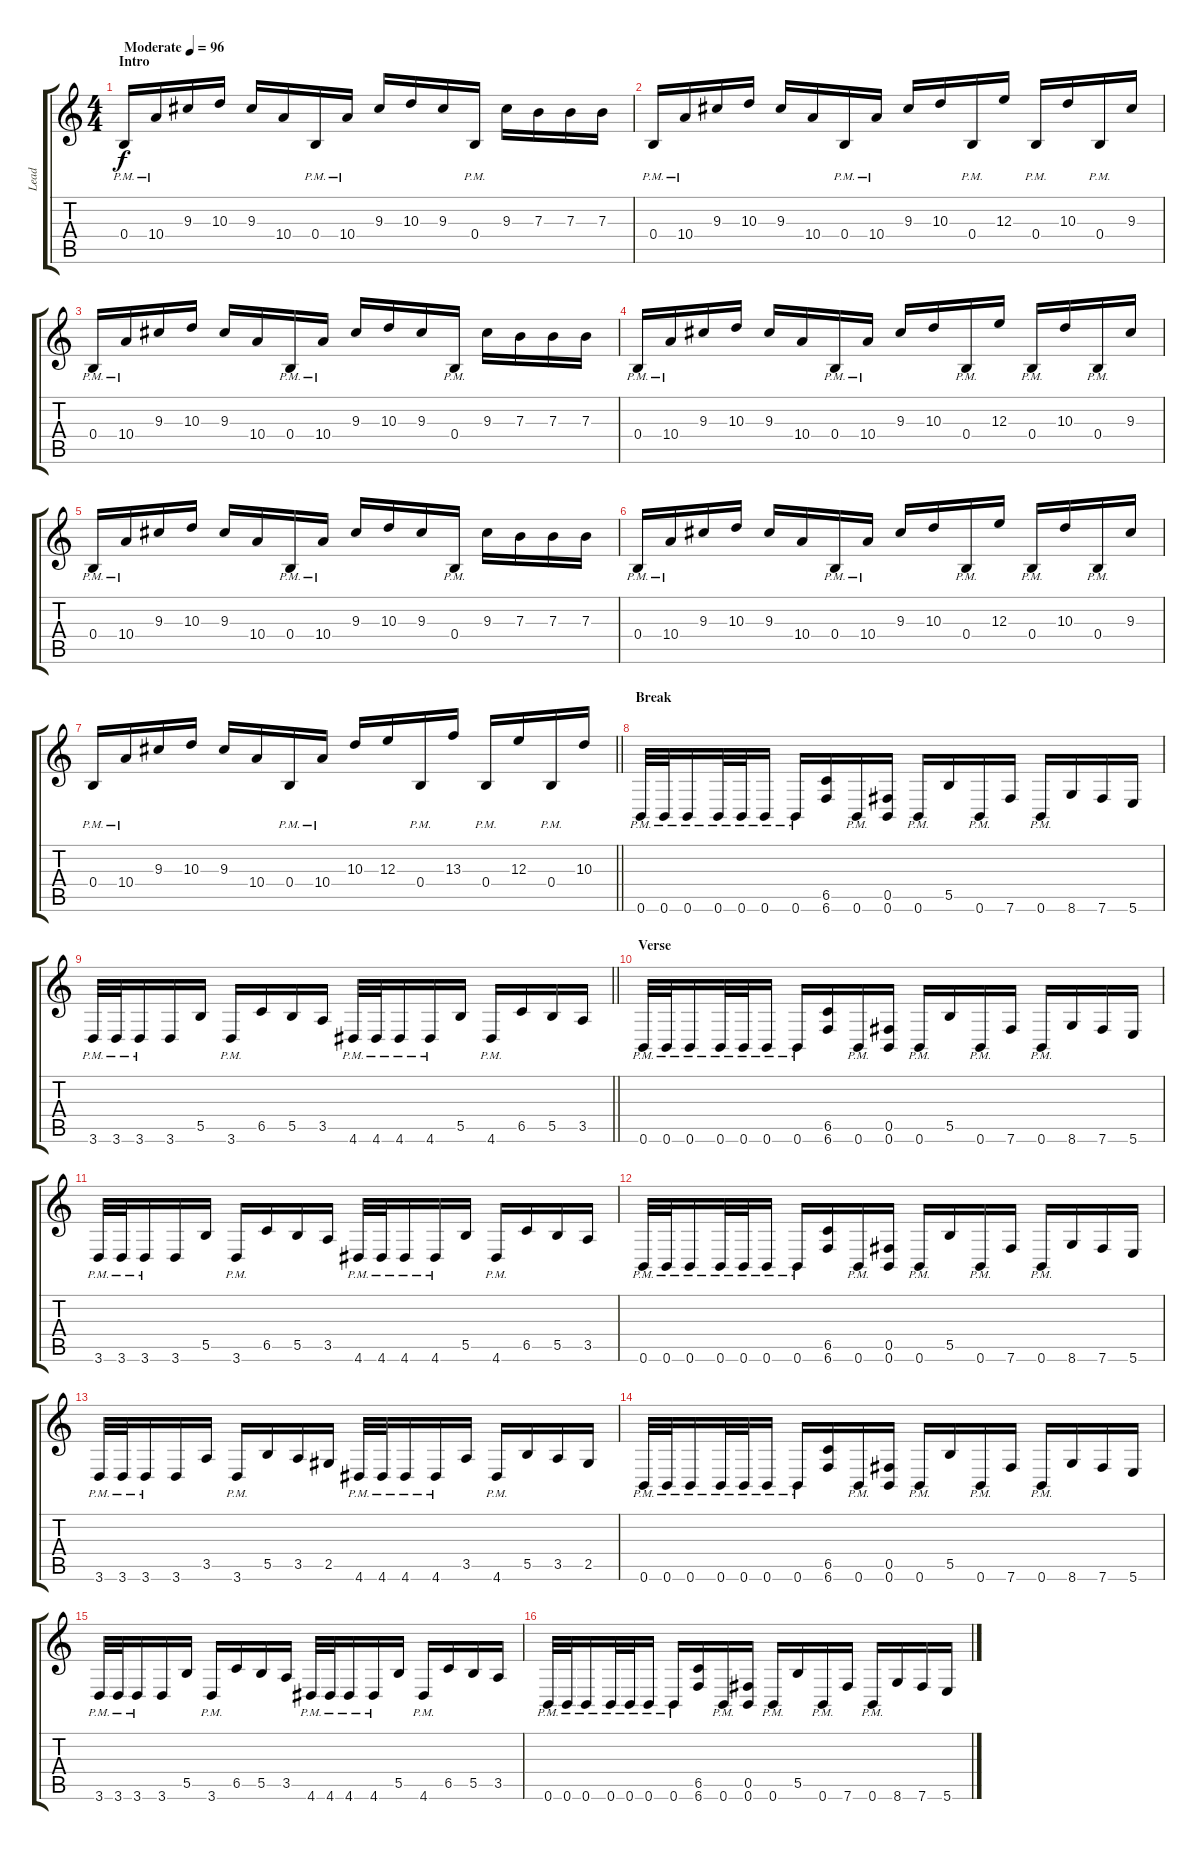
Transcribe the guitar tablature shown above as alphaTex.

\track ("Lead" "Lead") {instrument distortionguitar}
\staff {score tabs}
\tuning (Db4 Ab3 E3 B2 Gb2 B1) {hide}
\ts (4 4)
\section ("" "Intro")
\tempo (96 "Moderate")
\clef g2
\ks c
0.4{pm}.16{dy f balance 8 instrument distortionguitar} 10.4{pm}.16 9.3.16 10.3.16 9.3.16 10.4.16 0.4{pm}.16 10.4{pm}.16 9.3.16 10.3.16 9.3.16 0.4{pm}.16 9.3.16 7.3.16 7.3.16 7.3.16 |
0.4{pm}.16 10.4{pm}.16 9.3.16 10.3.16 9.3.16 10.4.16 0.4{pm}.16 10.4{pm}.16 9.3.16 10.3.16 0.4{pm}.16 12.3.16 0.4{pm}.16 10.3.16 0.4{pm}.16 9.3.16 |
0.4{pm}.16 10.4{pm}.16 9.3.16 10.3.16 9.3.16 10.4.16 0.4{pm}.16 10.4{pm}.16 9.3.16 10.3.16 9.3.16 0.4{pm}.16 9.3.16 7.3.16 7.3.16 7.3.16 |
0.4{pm}.16 10.4{pm}.16 9.3.16 10.3.16 9.3.16 10.4.16 0.4{pm}.16 10.4{pm}.16 9.3.16 10.3.16 0.4{pm}.16 12.3.16 0.4{pm}.16 10.3.16 0.4{pm}.16 9.3.16 |
0.4{pm}.16 10.4{pm}.16 9.3.16 10.3.16 9.3.16 10.4.16 0.4{pm}.16 10.4{pm}.16 9.3.16 10.3.16 9.3.16 0.4{pm}.16 9.3.16 7.3.16 7.3.16 7.3.16 |
0.4{pm}.16 10.4{pm}.16 9.3.16 10.3.16 9.3.16 10.4.16 0.4{pm}.16 10.4{pm}.16 9.3.16 10.3.16 0.4{pm}.16 12.3.16 0.4{pm}.16 10.3.16 0.4{pm}.16 9.3.16 |
\barLineRight lightlight
0.4{pm}.16 10.4{pm}.16 9.3.16 10.3.16 9.3.16 10.4.16 0.4{pm}.16 10.4{pm}.16 10.3.16 12.3.16 0.4{pm}.16 13.3.16 0.4{pm}.16 12.3.16 0.4{pm}.16 10.3.16 |
\section ("" "Break")
0.6{pm}.32{balance 0} 0.6{pm}.32 0.6{pm}.16 0.6{pm}.32 0.6{pm}.32 0.6{pm}.16 0.6{pm}.16 (6.5 6.6).16 0.6{pm}.16 (0.5 0.6).16 0.6{pm}.16 5.5.16 0.6{pm}.16 7.6.16 0.6{pm}.16 8.6.16 7.6.16 5.6.16 |
\barLineRight lightlight
3.6{pm}.32 3.6{pm}.32 3.6{pm}.16 3.6.16 5.5.16 3.6{pm}.16 6.5.16 5.5.16 3.5.16 4.6{pm}.32 4.6{pm}.32 4.6{pm}.16 4.6{pm}.16 5.5.16 4.6{pm}.16 6.5.16 5.5.16 3.5.16 |
\section ("" "Verse")
0.6{pm}.32 0.6{pm}.32 0.6{pm}.16 0.6{pm}.32 0.6{pm}.32 0.6{pm}.16 0.6{pm}.16 (6.5 6.6).16 0.6{pm}.16 (0.5 0.6).16 0.6{pm}.16 5.5.16 0.6{pm}.16 7.6.16 0.6{pm}.16 8.6.16 7.6.16 5.6.16 |
3.6{pm}.32 3.6{pm}.32 3.6{pm}.16 3.6.16 5.5.16 3.6{pm}.16 6.5.16 5.5.16 3.5.16 4.6{pm}.32 4.6{pm}.32 4.6{pm}.16 4.6{pm}.16 5.5.16 4.6{pm}.16 6.5.16 5.5.16 3.5.16 |
0.6{pm}.32 0.6{pm}.32 0.6{pm}.16 0.6{pm}.32 0.6{pm}.32 0.6{pm}.16 0.6{pm}.16 (6.5 6.6).16 0.6{pm}.16 (0.5 0.6).16 0.6{pm}.16 5.5.16 0.6{pm}.16 7.6.16 0.6{pm}.16 8.6.16 7.6.16 5.6.16 |
3.6{pm}.32 3.6{pm}.32 3.6{pm}.16 3.6.16 3.5.16 3.6{pm}.16 5.5.16 3.5.16 2.5.16 4.6{pm}.32 4.6{pm}.32 4.6{pm}.16 4.6{pm}.16 3.5.16 4.6{pm}.16 5.5.16 3.5.16 2.5.16 |
0.6{pm}.32 0.6{pm}.32 0.6{pm}.16 0.6{pm}.32 0.6{pm}.32 0.6{pm}.16 0.6{pm}.16 (6.5 6.6).16 0.6{pm}.16 (0.5 0.6).16 0.6{pm}.16 5.5.16 0.6{pm}.16 7.6.16 0.6{pm}.16 8.6.16 7.6.16 5.6.16 |
3.6{pm}.32 3.6{pm}.32 3.6{pm}.16 3.6.16 5.5.16 3.6{pm}.16 6.5.16 5.5.16 3.5.16 4.6{pm}.32 4.6{pm}.32 4.6{pm}.16 4.6{pm}.16 5.5.16 4.6{pm}.16 6.5.16 5.5.16 3.5.16 |
0.6{pm}.32 0.6{pm}.32 0.6{pm}.16 0.6{pm}.32 0.6{pm}.32 0.6{pm}.16 0.6{pm}.16 (6.5 6.6).16 0.6{pm}.16 (0.5 0.6).16 0.6{pm}.16 5.5.16 0.6{pm}.16 7.6.16 0.6{pm}.16 8.6.16 7.6.16 5.6.16
